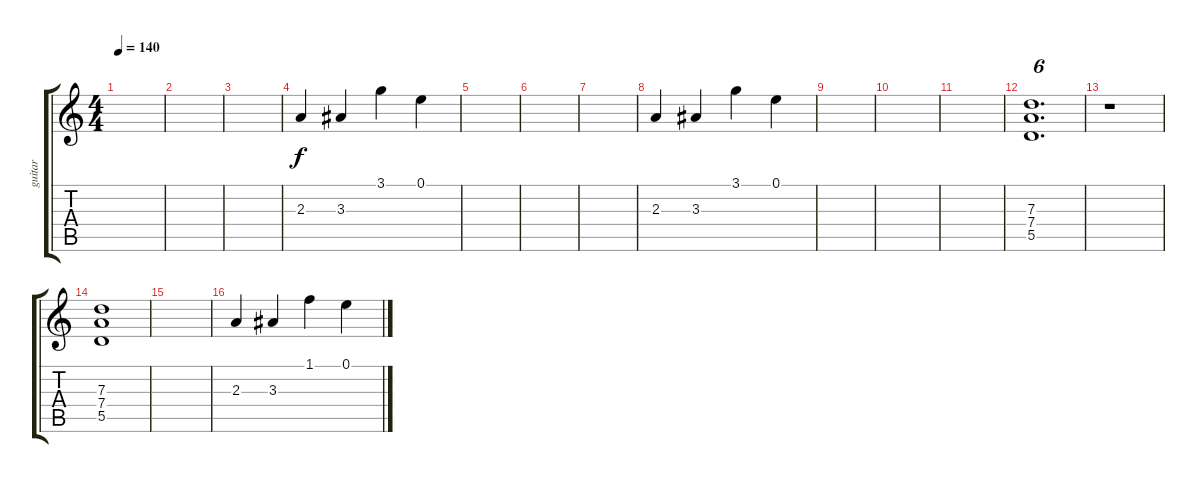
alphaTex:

\track ("guitar" "guitar") {instrument overdrivenguitar}
\staff {score tabs}
\tuning (E4 B3 G3 D3 A2 E2) {hide}
\ts (4 4)
\tempo 140
\clef g2
\ks c
|
|
|
2.3.4 3.3.4 3.1.4 0.1.4 |
|
|
|
2.3.4 3.3.4 3.1.4 0.1.4 |
|
|
|
(7.3 7.4 5.5).1{d tu (6 4)} |
r.1 |
(7.3 7.4 5.5).1 |
|
2.3.4 3.3.4 1.1.4 0.1.4
